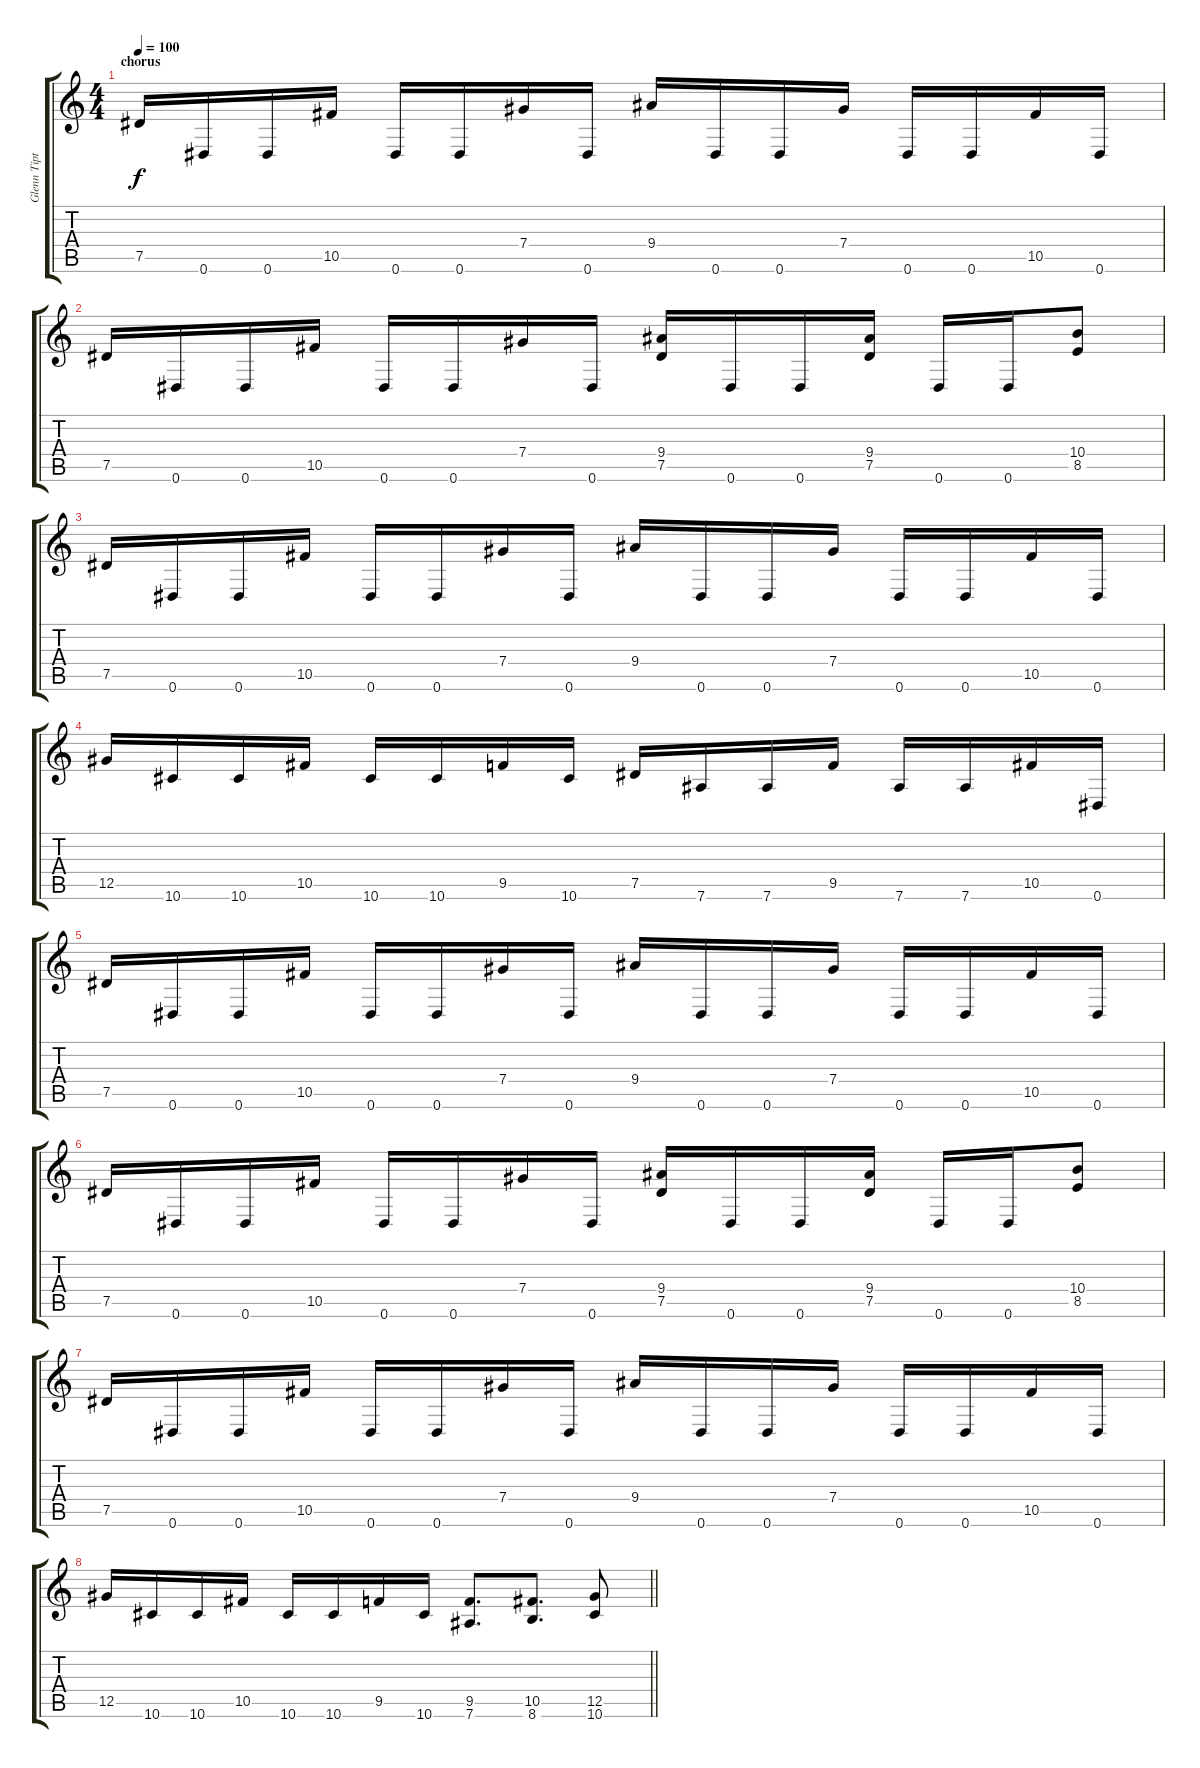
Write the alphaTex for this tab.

\track ("Glenn Tipton" "Glenn Tipt") {instrument distortionguitar}
\staff {score tabs}
\tuning (Eb4 Bb3 Gb3 Db3 Ab2 Eb2) {hide}
\ts (4 4)
\section ("" "chorus")
\tempo 100
\clef g2
\ks c
7.5.16{dy f} 0.6.16 0.6.16 10.5.16 0.6.16 0.6.16 7.4.16 0.6.16 9.4.16 0.6.16 0.6.16 7.4.16 0.6.16 0.6.16 10.5.16 0.6.16 |
7.5.16 0.6.16 0.6.16 10.5.16 0.6.16 0.6.16 7.4.16 0.6.16 (9.4 7.5).16 0.6.16 0.6.16 (9.4 7.5).16 0.6.16 0.6.16 (10.4 8.5).8 |
7.5.16 0.6.16 0.6.16 10.5.16 0.6.16 0.6.16 7.4.16 0.6.16 9.4.16 0.6.16 0.6.16 7.4.16 0.6.16 0.6.16 10.5.16 0.6.16 |
12.5.16 10.6.16 10.6.16 10.5.16 10.6.16 10.6.16 9.5.16 10.6.16 7.5.16 7.6.16 7.6.16 9.5.16 7.6.16 7.6.16 10.5.16 0.6.16 |
7.5.16 0.6.16 0.6.16 10.5.16 0.6.16 0.6.16 7.4.16 0.6.16 9.4.16 0.6.16 0.6.16 7.4.16 0.6.16 0.6.16 10.5.16 0.6.16 |
7.5.16 0.6.16 0.6.16 10.5.16 0.6.16 0.6.16 7.4.16 0.6.16 (9.4 7.5).16 0.6.16 0.6.16 (9.4 7.5).16 0.6.16 0.6.16 (10.4 8.5).8 |
7.5.16 0.6.16 0.6.16 10.5.16 0.6.16 0.6.16 7.4.16 0.6.16 9.4.16 0.6.16 0.6.16 7.4.16 0.6.16 0.6.16 10.5.16 0.6.16 |
\barLineRight lightlight
12.5.16 10.6.16 10.6.16 10.5.16 10.6.16 10.6.16 9.5.16 10.6.16 (9.5 7.6).8{d} (10.5 8.6).8{d} (12.5 10.6).8
